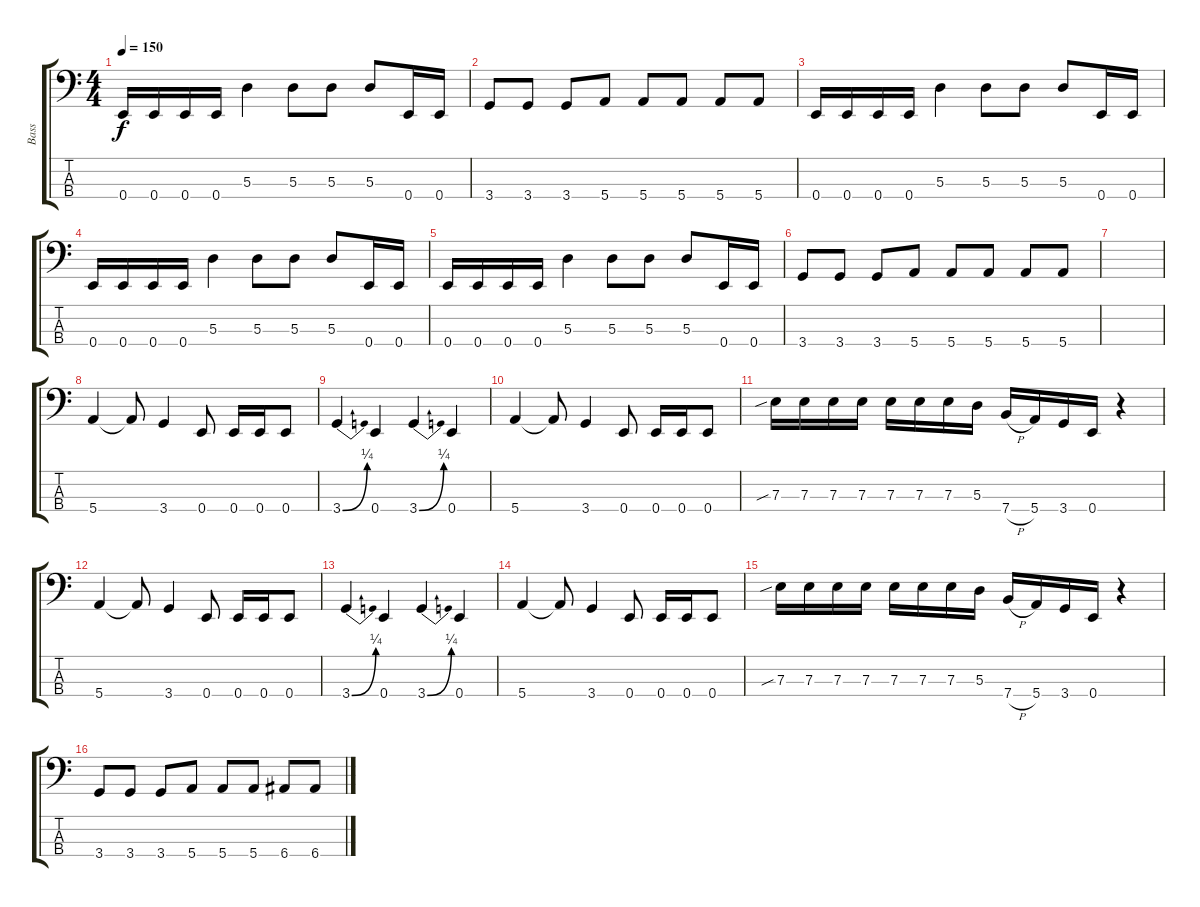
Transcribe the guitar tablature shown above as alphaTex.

\track ("Bass" "Bass") {instrument electricbassfinger}
\staff {score tabs}
\tuning (G2 D2 A1 E1) {hide}
\ts (4 4)
\tempo 150
\clef f4
\ks c
0.4.16{dy f} 0.4.16 0.4.16 0.4.16 5.3.4 5.3.8 5.3.8 5.3.8 0.4.16 0.4.16 |
3.4.8 3.4.8 3.4.8 5.4.8 5.4.8 5.4.8 5.4.8 5.4.8 |
0.4.16 0.4.16 0.4.16 0.4.16 5.3.4 5.3.8 5.3.8 5.3.8 0.4.16 0.4.16 |
0.4.16 0.4.16 0.4.16 0.4.16 5.3.4 5.3.8 5.3.8 5.3.8 0.4.16 0.4.16 |
0.4.16 0.4.16 0.4.16 0.4.16 5.3.4 5.3.8 5.3.8 5.3.8 0.4.16 0.4.16 |
3.4.8 3.4.8 3.4.8 5.4.8 5.4.8 5.4.8 5.4.8 5.4.8 |
|
5.4.4 5.4{t}.8 3.4.4 0.4.8 0.4.16 0.4.16 0.4.8 |
3.4{be (bend 0 0 60 1)}.4 0.4.4 3.4{be (bend 0 0 60 1)}.4 0.4.4 |
5.4.4 5.4{t}.8 3.4.4 0.4.8 0.4.16 0.4.16 0.4.8 |
7.3{sib}.16 7.3.16 7.3.16 7.3.16 7.3.16 7.3.16 7.3.16 5.3.16 7.4{h}.16 5.4.16 3.4.16 0.4.16 r.4 |
5.4.4 5.4{t}.8 3.4.4 0.4.8 0.4.16 0.4.16 0.4.8 |
3.4{be (bend 0 0 60 1)}.4 0.4.4 3.4{be (bend 0 0 60 1)}.4 0.4.4 |
5.4.4 5.4{t}.8 3.4.4 0.4.8 0.4.16 0.4.16 0.4.8 |
7.3{sib}.16 7.3.16 7.3.16 7.3.16 7.3.16 7.3.16 7.3.16 5.3.16 7.4{h}.16 5.4.16 3.4.16 0.4.16 r.4 |
3.4.8 3.4.8 3.4.8 5.4.8 5.4.8 5.4.8 6.4.8 6.4.8
